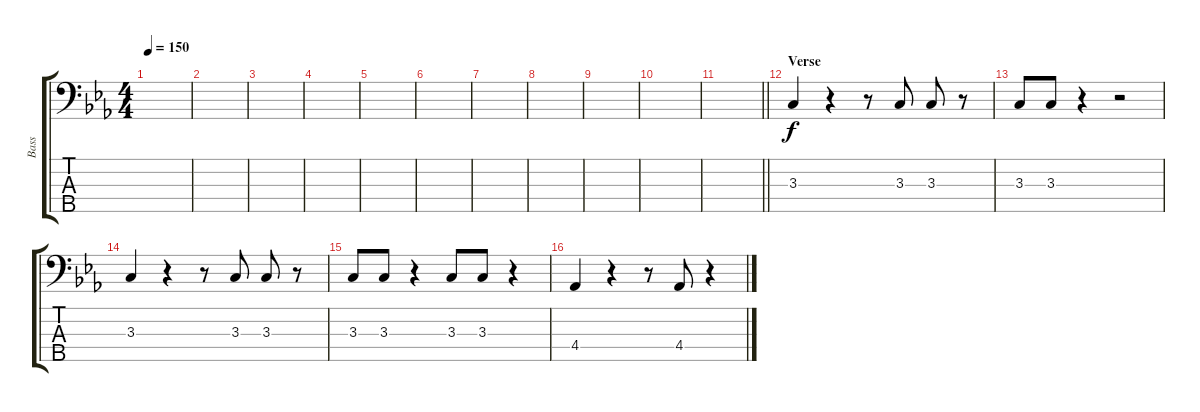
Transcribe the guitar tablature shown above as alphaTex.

\track ("Bass" "Bass") {instrument electricbassfinger}
\staff {score tabs}
\tuning (G2 D2 A1 E1 B0) {hide}
\ts (4 4)
\tempo 150
\clef f4
\ks eb
|
|
|
|
|
|
|
|
|
|
\barLineRight lightlight
|
\section ("" "Verse")
3.3.4 r.4 r.8 3.3.8 3.3.8 r.8 |
3.3.8 3.3.8 r.4 r.2 |
3.3.4 r.4 r.8 3.3.8 3.3.8 r.8 |
3.3.8 3.3.8 r.4 3.3.8 3.3.8 r.4 |
4.4.4 r.4 r.8 4.4.8 r.4
